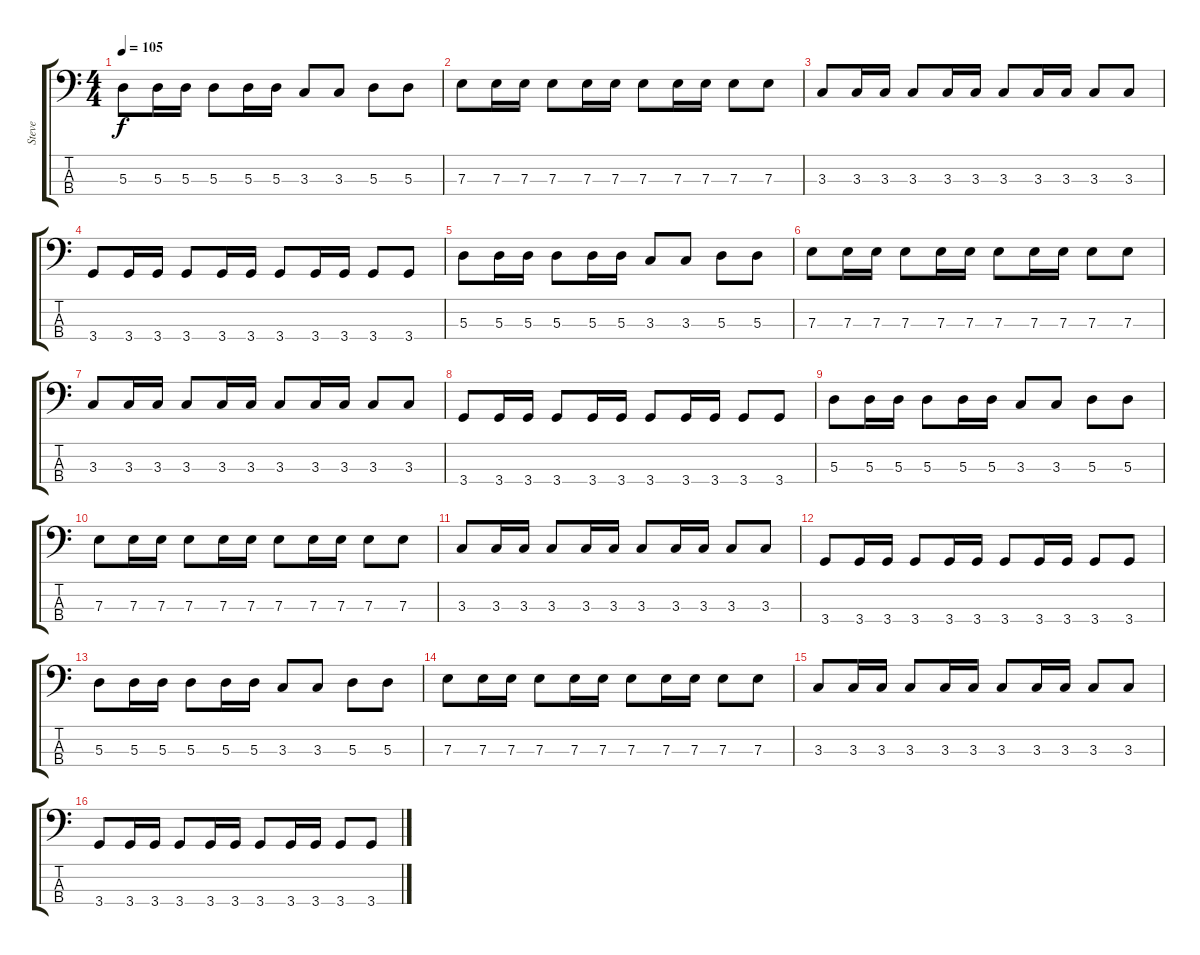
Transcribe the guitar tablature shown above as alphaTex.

\track ("Steve" "Steve") {instrument electricbassfinger}
\staff {score tabs}
\tuning (G2 D2 A1 E1) {hide}
\ts (4 4)
\tempo 105
\clef f4
\ks c
5.3.8{dy f} 5.3.16 5.3.16 5.3.8 5.3.16 5.3.16 3.3.8 3.3.8 5.3.8 5.3.8 |
7.3.8 7.3.16 7.3.16 7.3.8 7.3.16 7.3.16 7.3.8 7.3.16 7.3.16 7.3.8 7.3.8 |
3.3.8 3.3.16 3.3.16 3.3.8 3.3.16 3.3.16 3.3.8 3.3.16 3.3.16 3.3.8 3.3.8 |
3.4.8 3.4.16 3.4.16 3.4.8 3.4.16 3.4.16 3.4.8 3.4.16 3.4.16 3.4.8 3.4.8 |
5.3.8 5.3.16 5.3.16 5.3.8 5.3.16 5.3.16 3.3.8 3.3.8 5.3.8 5.3.8 |
7.3.8 7.3.16 7.3.16 7.3.8 7.3.16 7.3.16 7.3.8 7.3.16 7.3.16 7.3.8 7.3.8 |
3.3.8 3.3.16 3.3.16 3.3.8 3.3.16 3.3.16 3.3.8 3.3.16 3.3.16 3.3.8 3.3.8 |
3.4.8 3.4.16 3.4.16 3.4.8 3.4.16 3.4.16 3.4.8 3.4.16 3.4.16 3.4.8 3.4.8 |
5.3.8 5.3.16 5.3.16 5.3.8 5.3.16 5.3.16 3.3.8 3.3.8 5.3.8 5.3.8 |
7.3.8 7.3.16 7.3.16 7.3.8 7.3.16 7.3.16 7.3.8 7.3.16 7.3.16 7.3.8 7.3.8 |
3.3.8 3.3.16 3.3.16 3.3.8 3.3.16 3.3.16 3.3.8 3.3.16 3.3.16 3.3.8 3.3.8 |
3.4.8 3.4.16 3.4.16 3.4.8 3.4.16 3.4.16 3.4.8 3.4.16 3.4.16 3.4.8 3.4.8 |
5.3.8 5.3.16 5.3.16 5.3.8 5.3.16 5.3.16 3.3.8 3.3.8 5.3.8 5.3.8 |
7.3.8 7.3.16 7.3.16 7.3.8 7.3.16 7.3.16 7.3.8 7.3.16 7.3.16 7.3.8 7.3.8 |
3.3.8 3.3.16 3.3.16 3.3.8 3.3.16 3.3.16 3.3.8 3.3.16 3.3.16 3.3.8 3.3.8 |
3.4.8 3.4.16 3.4.16 3.4.8 3.4.16 3.4.16 3.4.8 3.4.16 3.4.16 3.4.8 3.4.8
